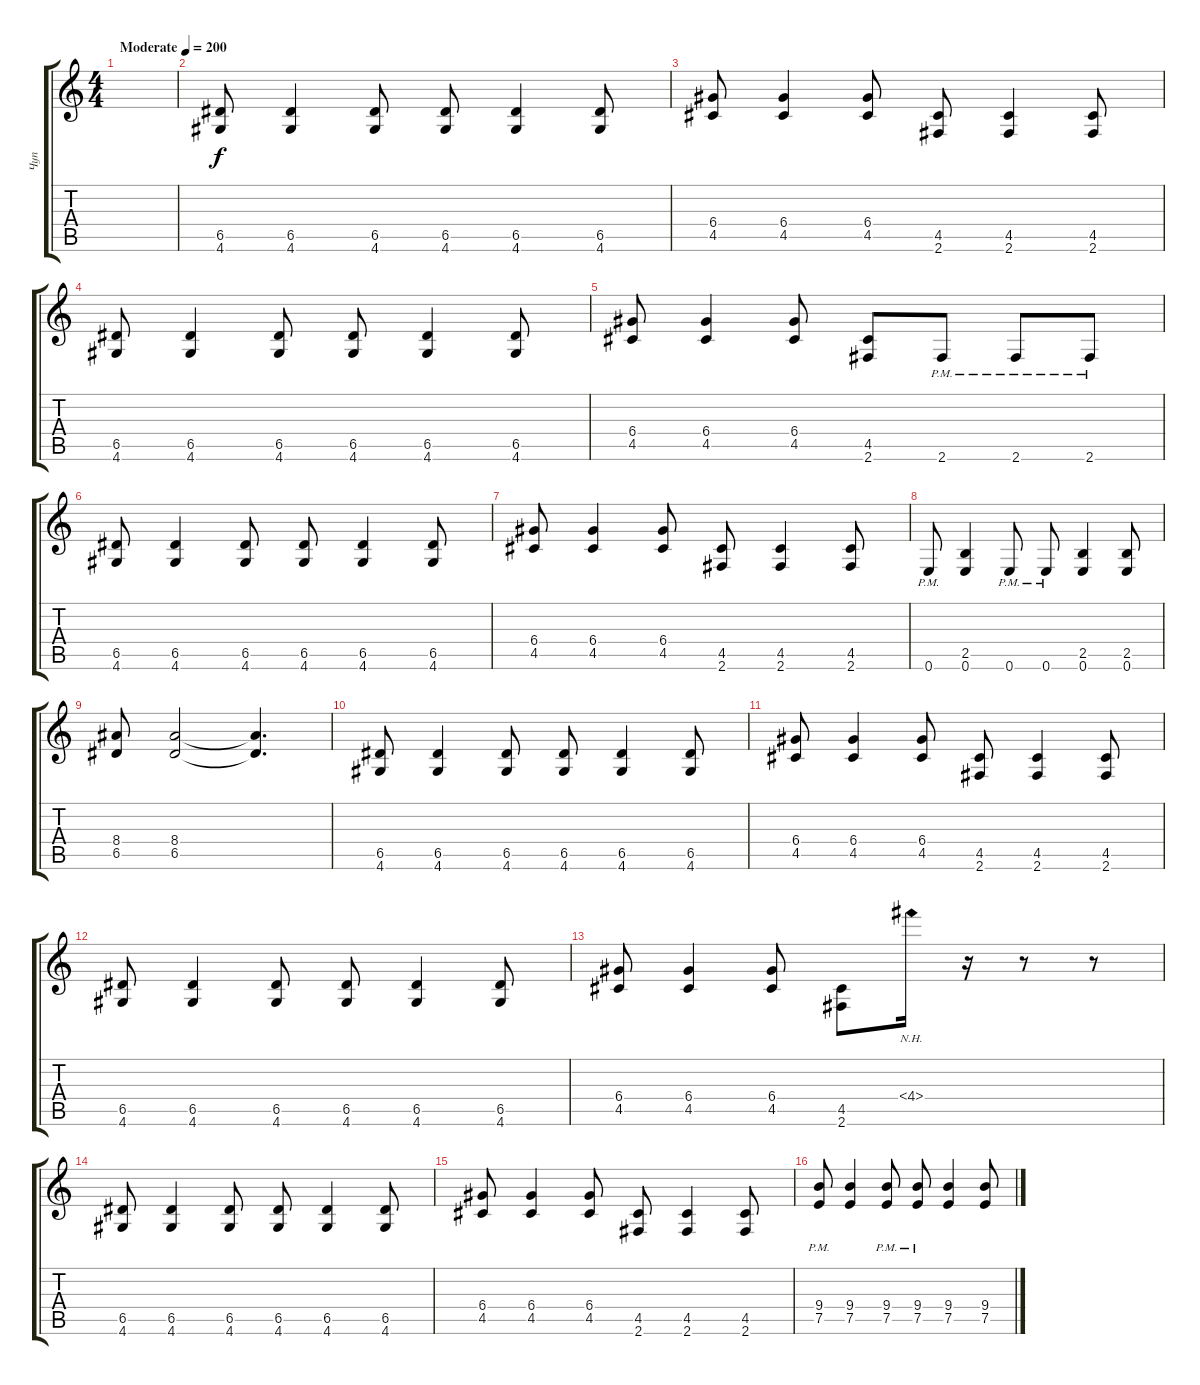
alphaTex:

\track ("Чуп" "Чуп") {instrument overdrivenguitar}
\staff {score tabs}
\tuning (E4 B3 G3 D3 A2 E2) {hide}
\ts (4 4)
\tempo (200 "Moderate")
\clef g2
\ks c
|
(6.5 4.6).8 (6.5 4.6).4 (6.5 4.6).8 (6.5 4.6).8 (6.5 4.6).4 (6.5 4.6).8 |
(6.4 4.5).8 (6.4 4.5).4 (6.4 4.5).8 (4.5 2.6).8 (4.5 2.6).4 (4.5 2.6).8 |
(6.5 4.6).8 (6.5 4.6).4 (6.5 4.6).8 (6.5 4.6).8 (6.5 4.6).4 (6.5 4.6).8 |
(6.4 4.5).8 (6.4 4.5).4 (6.4 4.5).8 (4.5 2.6).8 2.6{pm}.8 2.6{pm}.8 2.6{pm}.8 |
(6.5 4.6).8 (6.5 4.6).4 (6.5 4.6).8 (6.5 4.6).8 (6.5 4.6).4 (6.5 4.6).8 |
(6.4 4.5).8 (6.4 4.5).4 (6.4 4.5).8 (4.5 2.6).8 (4.5 2.6).4 (4.5 2.6).8 |
0.6{pm}.8 (2.5 0.6).4 0.6{pm}.8 0.6{pm}.8 (2.5 0.6).4 (2.5 0.6).8 |
(8.4 6.5).8 (8.4 6.5).2 (8.4{t} 6.5{t}).4{d} |
(6.5 4.6).8 (6.5 4.6).4 (6.5 4.6).8 (6.5 4.6).8 (6.5 4.6).4 (6.5 4.6).8 |
(6.4 4.5).8 (6.4 4.5).4 (6.4 4.5).8 (4.5 2.6).8 (4.5 2.6).4 (4.5 2.6).8 |
(6.5 4.6).8 (6.5 4.6).4 (6.5 4.6).8 (6.5 4.6).8 (6.5 4.6).4 (6.5 4.6).8 |
(6.4 4.5).8 (6.4 4.5).4 (6.4 4.5).8 (4.5 2.6).8 4.4{nh}.16 r.16 r.8 r.8 |
(6.5 4.6).8 (6.5 4.6).4 (6.5 4.6).8 (6.5 4.6).8 (6.5 4.6).4 (6.5 4.6).8 |
(6.4 4.5).8 (6.4 4.5).4 (6.4 4.5).8 (4.5 2.6).8 (4.5 2.6).4 (4.5 2.6).8 |
(9.4{pm} 7.5{pm}).8 (9.4 7.5).4 (9.4{pm} 7.5{pm}).8 (9.4{pm} 7.5{pm}).8 (9.4 7.5).4 (9.4 7.5).8
